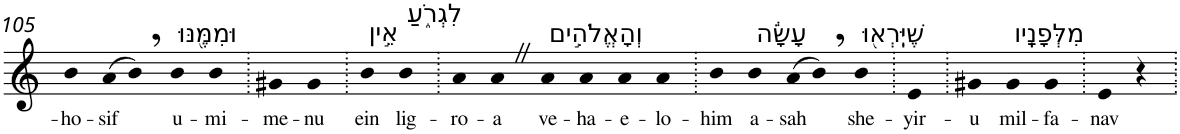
**kern	**text
*part1	*part1
*staff1	*staff1
*I"Piano	*
*I'Pno	*
!!LO:PB:g=z
*clefG2	*
*k[]	*
=105	=105
!	!LO:LY:b
4b	-ho-
!	!LO:LY:b
(>8a	-sif
8b,)	.
!LO:TX:a:t=וּמִמֶּ֖נּוּ	!
!	!LO:LY:b
4b	u-
!	!LO:LY:b
4b	-mi-
=106.	=106.
!	!LO:LY:b
4g#X	-me-
!	!LO:LY:b
4g#	-nu
=107.	=107.
!LO:TX:a:t=אֵ֣ין	!
!	!LO:LY:b
4b	ein
!LO:TX:a:t=לִגְרֹ֑עַ	!
!	!LO:LY:b
4b	lig-
=108.	=108.
!	!LO:LY:b
4a	-ro-
!	!LO:LY:b
4aZ	-a
!LO:TX:a:t=וְהָאֱלֹהִ֣ים	!
!	!LO:LY:b
4a	ve-
!	!LO:LY:b
4a	-ha-
!	!LO:LY:b
4a	-e-
!	!LO:LY:b
4a	-lo-
=109.	=109.
!	!LO:LY:b
4b	-him
!LO:TX:a:t=עָשָׂ֔ה	!
!	!LO:LY:b
4b	a-
!	!LO:LY:b
(>8a	-sah
8b,)	.
!LO:TX:a:t=שֶׁיִּֽרְא֖וּ	!
!	!LO:LY:b
4b	she-
=110.	=110.
!	!LO:LY:b
4e	-yir-
=111.	=111.
!	!LO:LY:b
4g#X	-u
!LO:TX:a:t=מִלְּפָנָֽיו	!
!	!LO:LY:b
4g#	mil-
!	!LO:LY:b
4g#	-fa-
=112.	=112.
!	!LO:LY:b
4e	-nav
4r	.
=.	=.
*-	*-
